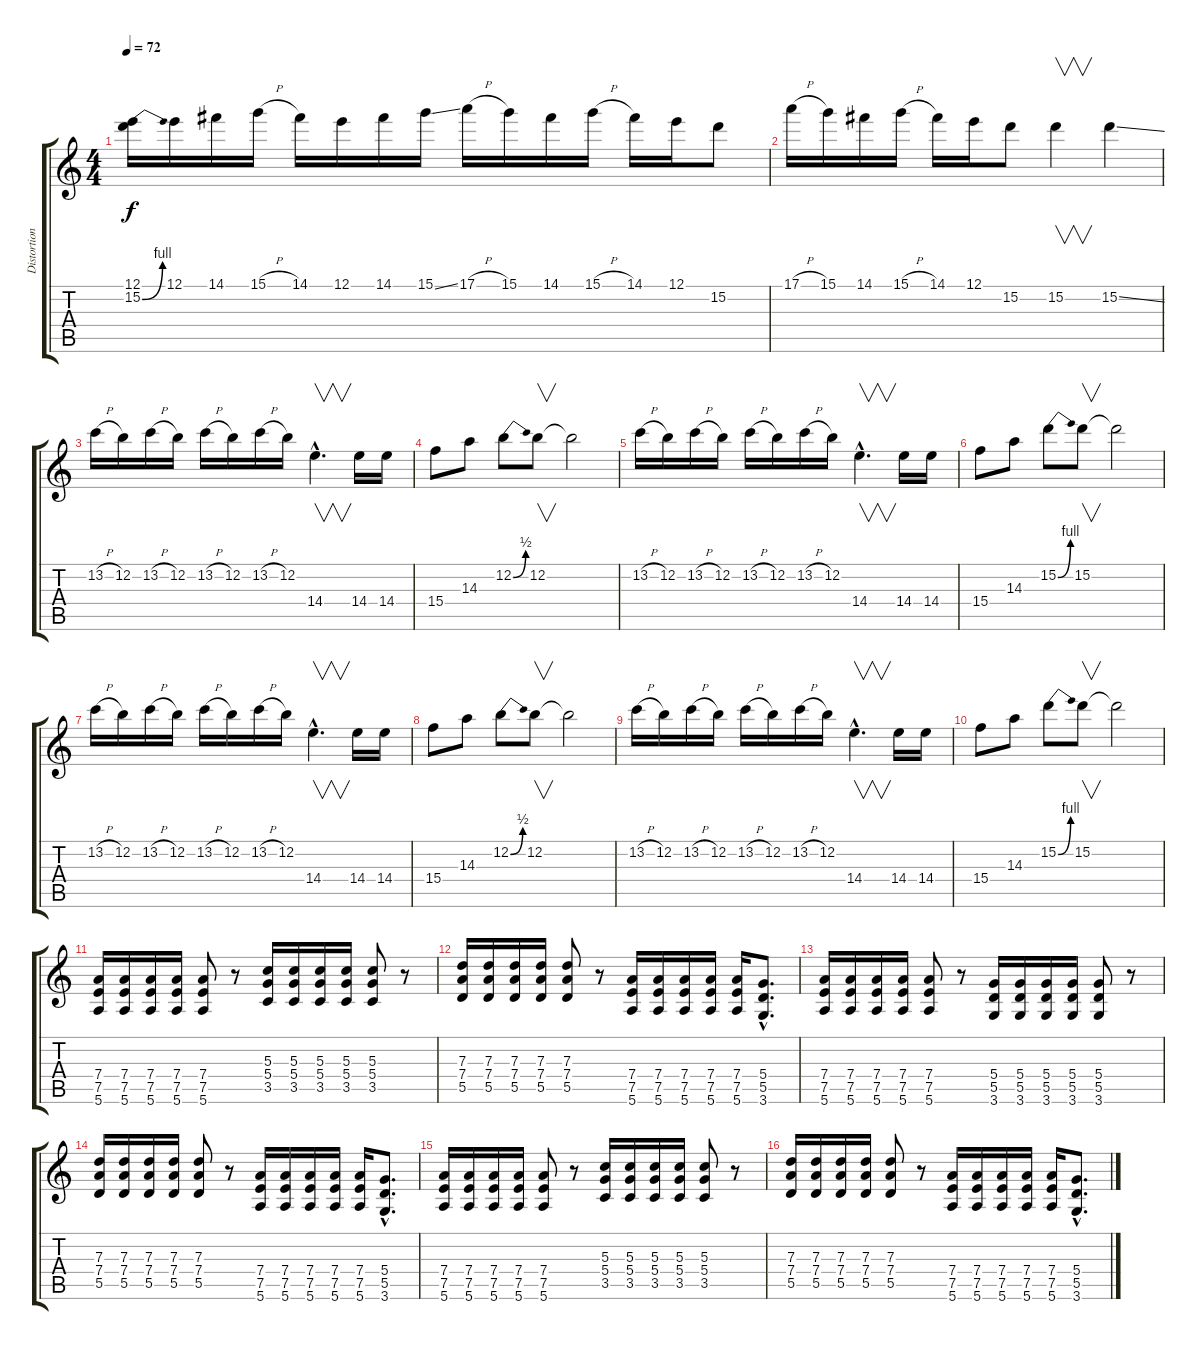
\track ("Distortion Guitar" "Distortion") {instrument distortionguitar}
\staff {score tabs}
\tuning (E4 B3 G3 D3 A2 E2) {hide}
\ts (4 4)
\tempo 72
\clef g2
\ks c
(12.1 15.2{be (bend 0 0 60 4)}).16{dy f} 12.1.16 14.1.16 15.1{h}.16 14.1.16 12.1.16 14.1.16 15.1{ss}.16 17.1{h}.16 15.1.16 14.1.16 15.1{h}.16 14.1.16 12.1.16 15.2.8 |
17.1{h}.16 15.1.16 14.1.16 15.1{h}.16 14.1.16 12.1.16 15.2.8 15.2.4{v} 15.2{ss}.4 |
13.2{h}.16 12.2.16 13.2{h}.16 12.2.16 13.2{h}.16 12.2.16 13.2{h}.16 12.2.16 14.4{hac}.4{v d} 14.4.16 14.4.16 |
15.4.8 14.3.8 12.2{be (bend 0 0 60 2)}.8 12.2.8{v} 12.2{t}.2 |
13.2{h}.16 12.2.16 13.2{h}.16 12.2.16 13.2{h}.16 12.2.16 13.2{h}.16 12.2.16 14.4{hac}.4{v d} 14.4.16 14.4.16 |
15.4.8 14.3.8 15.2{be (bend 0 0 60 4)}.8 15.2.8{v} 15.2{t}.2 |
13.2{h}.16 12.2.16 13.2{h}.16 12.2.16 13.2{h}.16 12.2.16 13.2{h}.16 12.2.16 14.4{hac}.4{v d} 14.4.16 14.4.16 |
15.4.8 14.3.8 12.2{be (bend 0 0 60 2)}.8 12.2.8{v} 12.2{t}.2 |
13.2{h}.16 12.2.16 13.2{h}.16 12.2.16 13.2{h}.16 12.2.16 13.2{h}.16 12.2.16 14.4{hac}.4{v d} 14.4.16 14.4.16 |
15.4.8 14.3.8 15.2{be (bend 0 0 60 4)}.8 15.2.8{v} 15.2{t}.2 |
(7.4 7.5 5.6).16 (7.4 7.5 5.6).16 (7.4 7.5 5.6).16 (7.4 7.5 5.6).16 (7.4 7.5 5.6).8 r.8 (5.3 5.4 3.5).16 (5.3 5.4 3.5).16 (5.3 5.4 3.5).16 (5.3 5.4 3.5).16 (5.3 5.4 3.5).8 r.8 |
(7.3 7.4 5.5).16 (7.3 7.4 5.5).16 (7.3 7.4 5.5).16 (7.3 7.4 5.5).16 (7.3 7.4 5.5).8 r.8 (7.4 7.5 5.6).16 (7.4 7.5 5.6).16 (7.4 7.5 5.6).16 (7.4 7.5 5.6).16 (7.4 7.5 5.6).16 (5.4{hac} 5.5{hac} 3.6{hac}).8{d} |
(7.4 7.5 5.6).16 (7.4 7.5 5.6).16 (7.4 7.5 5.6).16 (7.4 7.5 5.6).16 (7.4 7.5 5.6).8 r.8 (5.4 5.5 3.6).16 (5.4 5.5 3.6).16 (5.4 5.5 3.6).16 (5.4 5.5 3.6).16 (5.4 5.5 3.6).8 r.8 |
(7.3 7.4 5.5).16 (7.3 7.4 5.5).16 (7.3 7.4 5.5).16 (7.3 7.4 5.5).16 (7.3 7.4 5.5).8 r.8 (7.4 7.5 5.6).16 (7.4 7.5 5.6).16 (7.4 7.5 5.6).16 (7.4 7.5 5.6).16 (7.4 7.5 5.6).16 (5.4{hac} 5.5{hac} 3.6{hac}).8{d} |
(7.4 7.5 5.6).16 (7.4 7.5 5.6).16 (7.4 7.5 5.6).16 (7.4 7.5 5.6).16 (7.4 7.5 5.6).8 r.8 (5.3 5.4 3.5).16 (5.3 5.4 3.5).16 (5.3 5.4 3.5).16 (5.3 5.4 3.5).16 (5.3 5.4 3.5).8 r.8 |
(7.3 7.4 5.5).16 (7.3 7.4 5.5).16 (7.3 7.4 5.5).16 (7.3 7.4 5.5).16 (7.3 7.4 5.5).8 r.8 (7.4 7.5 5.6).16 (7.4 7.5 5.6).16 (7.4 7.5 5.6).16 (7.4 7.5 5.6).16 (7.4 7.5 5.6).16 (5.4{hac} 5.5{hac} 3.6{hac}).8{d}
